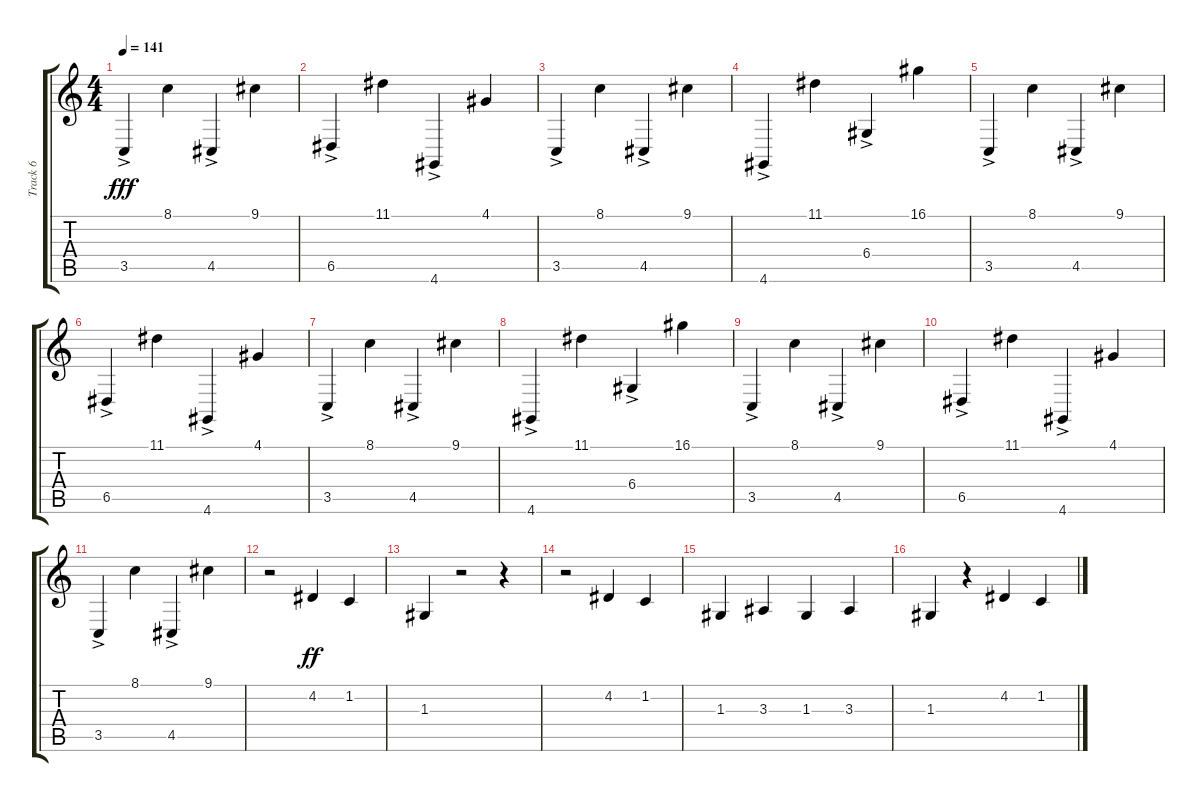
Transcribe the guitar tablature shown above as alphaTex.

\track ("Track 6" "Track 6") {instrument electricpiano1}
\staff {score tabs}
\tuning (E4 B3 G3 D3 A2 E2) {hide}
\ts (4 4)
\tempo 141
\clef g2
\ks c
3.5{ac}.4{dy fff} 8.1.4 4.5{ac}.4 9.1.4 |
6.5{ac}.4 11.1.4 4.6{ac}.4 4.1.4 |
3.5{ac}.4 8.1.4 4.5{ac}.4 9.1.4 |
4.6{ac}.4 11.1.4 6.4{ac}.4 16.1.4 |
3.5{ac}.4 8.1.4 4.5{ac}.4 9.1.4 |
6.5{ac}.4 11.1.4 4.6{ac}.4 4.1.4 |
3.5{ac}.4 8.1.4 4.5{ac}.4 9.1.4 |
4.6{ac}.4 11.1.4 6.4{ac}.4 16.1.4 |
3.5{ac}.4 8.1.4 4.5{ac}.4 9.1.4 |
6.5{ac}.4 11.1.4 4.6{ac}.4 4.1.4 |
3.5{ac}.4 8.1.4 4.5{ac}.4 9.1.4 |
r.2 4.2.4{dy ff} 1.2.4 |
1.3.4 r.2 r.4 |
r.2 4.2.4 1.2.4 |
1.3.4 3.3.4 1.3.4 3.3.4 |
1.3.4 r.4 4.2.4 1.2.4
